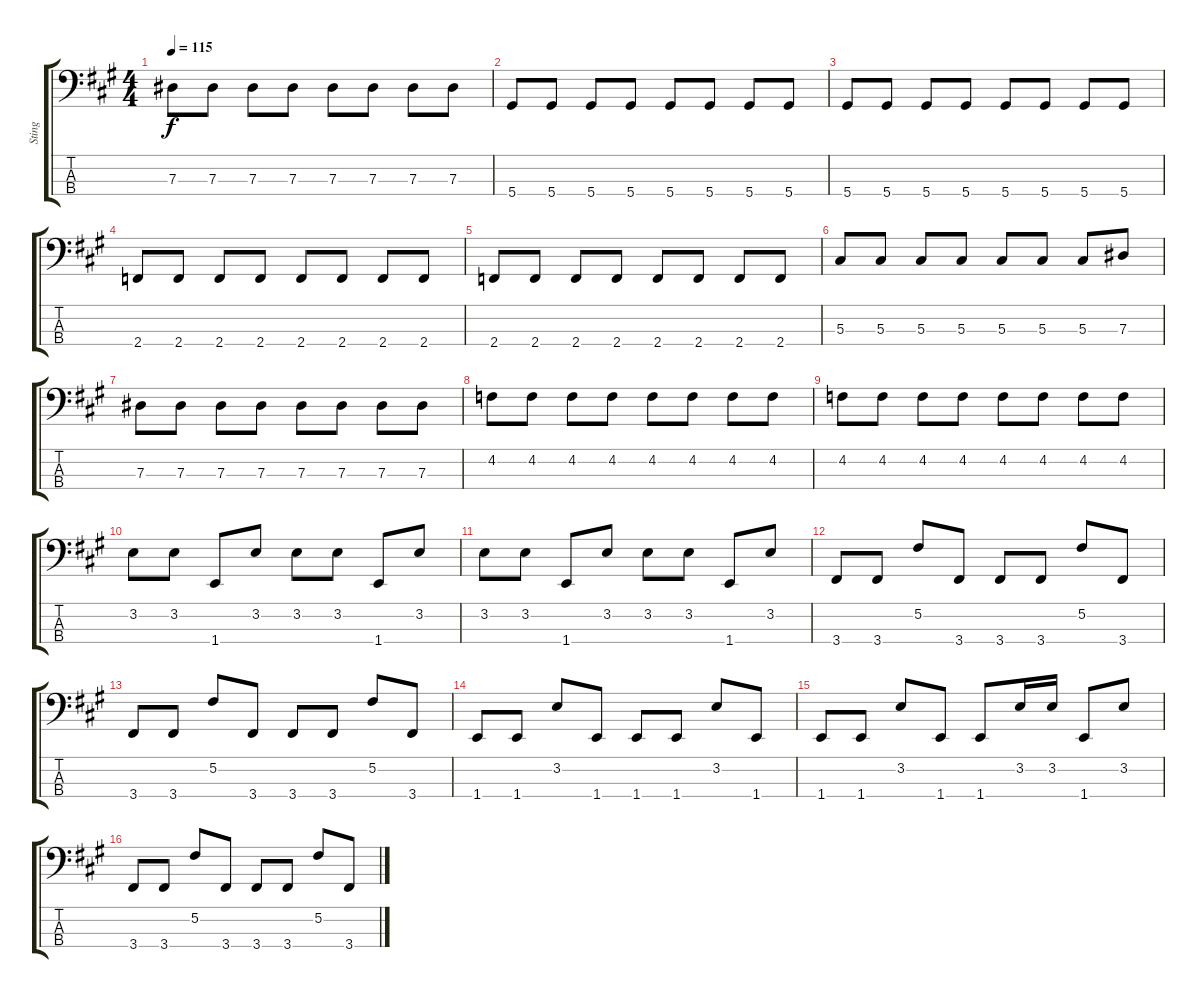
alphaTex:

\track ("Sting" "Sting") {instrument fretlessbass}
\staff {score tabs}
\tuning (Gb2 Db2 Ab1 Eb1) {hide}
\ts (4 4)
\tempo 115
\clef f4
\ks a
7.3.8{dy f} 7.3.8 7.3.8 7.3.8 7.3.8 7.3.8 7.3.8 7.3.8 |
5.4.8 5.4.8 5.4.8 5.4.8 5.4.8 5.4.8 5.4.8 5.4.8 |
5.4.8 5.4.8 5.4.8 5.4.8 5.4.8 5.4.8 5.4.8 5.4.8 |
2.4.8 2.4.8 2.4.8 2.4.8 2.4.8 2.4.8 2.4.8 2.4.8 |
2.4.8 2.4.8 2.4.8 2.4.8 2.4.8 2.4.8 2.4.8 2.4.8 |
5.3.8 5.3.8 5.3.8 5.3.8 5.3.8 5.3.8 5.3.8 7.3.8 |
7.3.8 7.3.8 7.3.8 7.3.8 7.3.8 7.3.8 7.3.8 7.3.8 |
4.2.8 4.2.8 4.2.8 4.2.8 4.2.8 4.2.8 4.2.8 4.2.8 |
4.2.8 4.2.8 4.2.8 4.2.8 4.2.8 4.2.8 4.2.8 4.2.8 |
3.2.8 3.2.8 1.4.8 3.2.8 3.2.8 3.2.8 1.4.8 3.2.8 |
3.2.8 3.2.8 1.4.8 3.2.8 3.2.8 3.2.8 1.4.8 3.2.8 |
3.4.8 3.4.8 5.2.8 3.4.8 3.4.8 3.4.8 5.2.8 3.4.8 |
3.4.8 3.4.8 5.2.8 3.4.8 3.4.8 3.4.8 5.2.8 3.4.8 |
1.4.8 1.4.8 3.2.8 1.4.8 1.4.8 1.4.8 3.2.8 1.4.8 |
1.4.8 1.4.8 3.2.8 1.4.8 1.4.8 3.2.16 3.2.16 1.4.8 3.2.8 |
3.4.8 3.4.8 5.2.8 3.4.8 3.4.8 3.4.8 5.2.8 3.4.8
